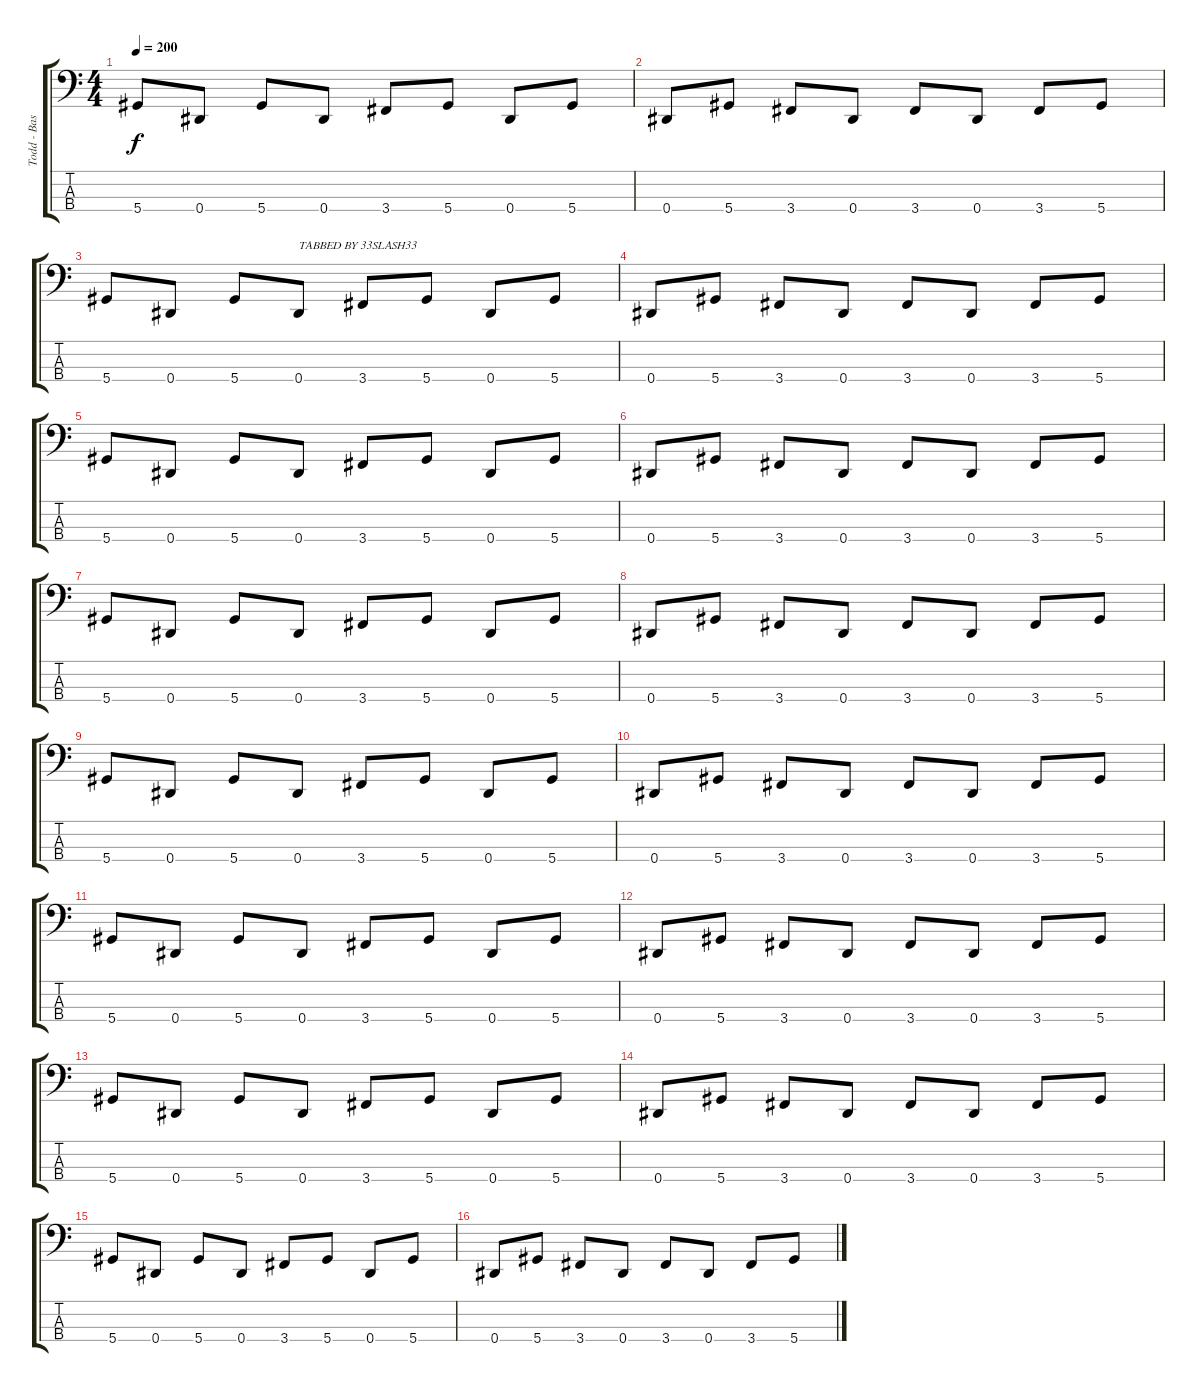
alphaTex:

\track ("Todd - Bass" "Todd - Bas") {instrument electricbasspick}
\staff {score tabs}
\tuning (Gb2 Db2 Ab1 Eb1) {hide}
\ts (4 4)
\tempo 200
\clef f4
\ks c
5.4.8{dy f} 0.4.8 5.4.8 0.4.8 3.4.8 5.4.8 0.4.8 5.4.8 |
0.4.8 5.4.8 3.4.8 0.4.8 3.4.8 0.4.8 3.4.8 5.4.8 |
5.4.8 0.4.8 5.4.8 0.4.8{txt "TABBED BY 33SLASH33"} 3.4.8 5.4.8 0.4.8 5.4.8 |
0.4.8 5.4.8 3.4.8 0.4.8 3.4.8 0.4.8 3.4.8 5.4.8 |
5.4.8 0.4.8 5.4.8 0.4.8 3.4.8 5.4.8 0.4.8 5.4.8 |
0.4.8 5.4.8 3.4.8 0.4.8 3.4.8 0.4.8 3.4.8 5.4.8 |
5.4.8 0.4.8 5.4.8 0.4.8 3.4.8 5.4.8 0.4.8 5.4.8 |
0.4.8 5.4.8 3.4.8 0.4.8 3.4.8 0.4.8 3.4.8 5.4.8 |
5.4.8 0.4.8 5.4.8 0.4.8 3.4.8 5.4.8 0.4.8 5.4.8 |
0.4.8 5.4.8 3.4.8 0.4.8 3.4.8 0.4.8 3.4.8 5.4.8 |
5.4.8 0.4.8 5.4.8 0.4.8 3.4.8 5.4.8 0.4.8 5.4.8 |
0.4.8 5.4.8 3.4.8 0.4.8 3.4.8 0.4.8 3.4.8 5.4.8 |
5.4.8 0.4.8 5.4.8 0.4.8 3.4.8 5.4.8 0.4.8 5.4.8 |
0.4.8 5.4.8 3.4.8 0.4.8 3.4.8 0.4.8 3.4.8 5.4.8 |
5.4.8 0.4.8 5.4.8 0.4.8 3.4.8 5.4.8 0.4.8 5.4.8 |
0.4.8 5.4.8 3.4.8 0.4.8 3.4.8 0.4.8 3.4.8 5.4.8
